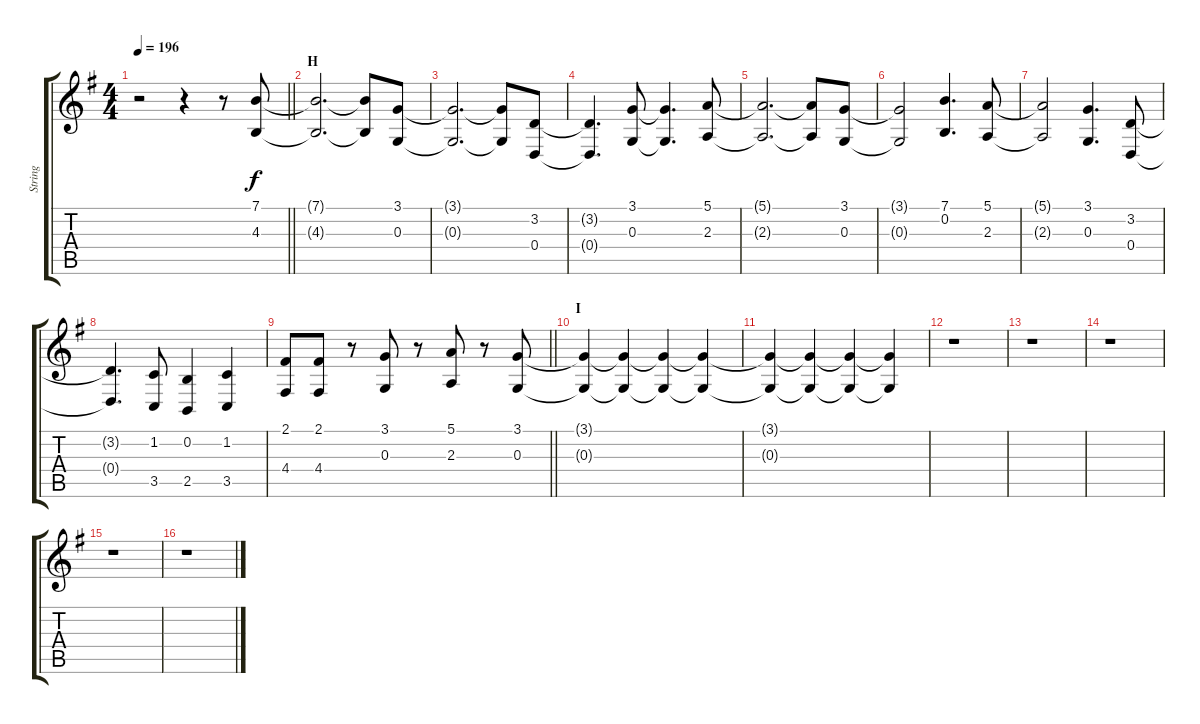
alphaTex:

\track ("String" "String") {instrument stringensemble1}
\staff {score tabs}
\tuning (E4 B3 G3 D3 A2 E2) {hide}
\ts (4 4)
\tempo 196
\clef g2
\barLineRight lightlight
\ks g
r.2{dy f} r.4 r.8 (7.1 4.3).8 |
\section ("" "H")
(7.1{t} 4.3{t}).2{d} (7.1{t} 4.3{t}).8 (3.1 0.3).8 |
(3.1{t} 0.3{t}).2{d} (3.1{t} 0.3{t}).8 (3.2 0.4).8 |
(3.2{t} 0.4{t}).4{d} (3.1 0.3).8 (3.1{t} 0.3{t}).4{d} (5.1 2.3).8 |
(5.1{t} 2.3{t}).2{d} (5.1{t} 2.3{t}).8 (3.1 0.3).8 |
(3.1{t} 0.3{t}).2 (7.1 0.2).4{d} (5.1 2.3).8 |
(5.1{t} 2.3{t}).2 (3.1 0.3).4{d} (3.2 0.4).8 |
(3.2{t} 0.4{t}).4{d} (1.2 3.5).8 (0.2 2.5).4 (1.2 3.5).4 |
\barLineRight lightlight
(2.1 4.4).8 (2.1 4.4).8 r.8 (3.1 0.3).8 r.8 (5.1 2.3).8 r.8 (3.1 0.3).8 |
\section ("" "I")
(3.1{t} 0.3{t}).4{volume 9} (3.1{t} 0.3{t}).4{volume 8} (3.1{t} 0.3{t}).4{volume 7} (3.1{t} 0.3{t}).4{volume 6} |
(3.1{t} 0.3{t}).4{volume 5} (3.1{t} 0.3{t}).4{volume 4} (3.1{t} 0.3{t}).4{volume 3} (3.1{t} 0.3{t}).4{volume 2} |
r.1 |
r.1 |
r.1 |
r.1 |
r.1
